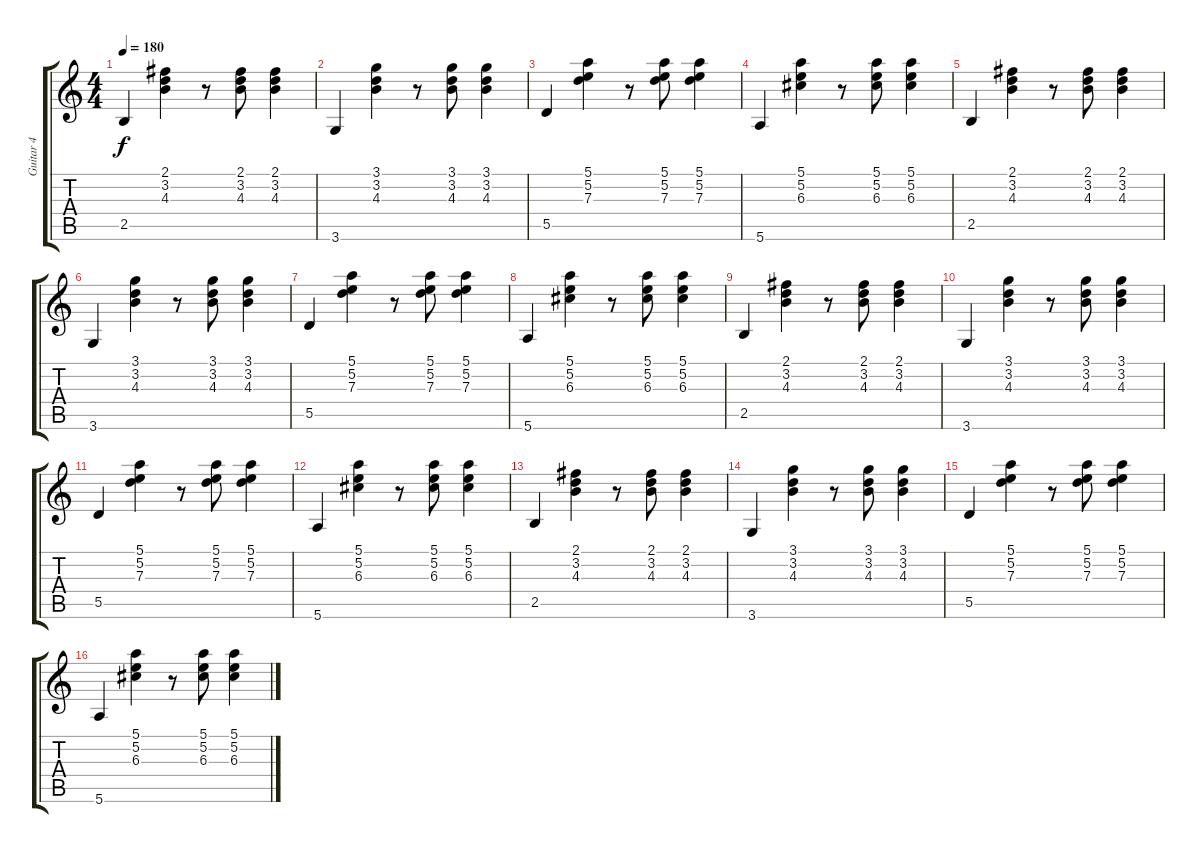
\track ("Guitar 4" "Guitar 4") {instrument acousticguitarnylon}
\staff {score tabs}
\tuning (E4 B3 G3 D3 A2 E2) {hide}
\ts (4 4)
\tempo 180
\clef g2
\ks c
2.5.4{dy f} (2.1 3.2 4.3).4 r.8 (2.1 3.2 4.3).8 (2.1 3.2 4.3).4 |
3.6.4 (3.1 3.2 4.3).4 r.8 (3.1 3.2 4.3).8 (3.1 3.2 4.3).4 |
5.5.4 (5.1 5.2 7.3).4 r.8 (5.1 5.2 7.3).8 (5.1 5.2 7.3).4 |
5.6.4 (5.1 5.2 6.3).4 r.8 (5.1 5.2 6.3).8 (5.1 5.2 6.3).4 |
2.5.4 (2.1 3.2 4.3).4 r.8 (2.1 3.2 4.3).8 (2.1 3.2 4.3).4 |
3.6.4 (3.1 3.2 4.3).4 r.8 (3.1 3.2 4.3).8 (3.1 3.2 4.3).4 |
5.5.4 (5.1 5.2 7.3).4 r.8 (5.1 5.2 7.3).8 (5.1 5.2 7.3).4 |
5.6.4 (5.1 5.2 6.3).4 r.8 (5.1 5.2 6.3).8 (5.1 5.2 6.3).4 |
2.5.4 (2.1 3.2 4.3).4 r.8 (2.1 3.2 4.3).8 (2.1 3.2 4.3).4 |
3.6.4 (3.1 3.2 4.3).4 r.8 (3.1 3.2 4.3).8 (3.1 3.2 4.3).4 |
5.5.4 (5.1 5.2 7.3).4 r.8 (5.1 5.2 7.3).8 (5.1 5.2 7.3).4 |
5.6.4 (5.1 5.2 6.3).4 r.8 (5.1 5.2 6.3).8 (5.1 5.2 6.3).4 |
2.5.4 (2.1 3.2 4.3).4 r.8 (2.1 3.2 4.3).8 (2.1 3.2 4.3).4 |
3.6.4 (3.1 3.2 4.3).4 r.8 (3.1 3.2 4.3).8 (3.1 3.2 4.3).4 |
5.5.4 (5.1 5.2 7.3).4 r.8 (5.1 5.2 7.3).8 (5.1 5.2 7.3).4 |
5.6.4 (5.1 5.2 6.3).4 r.8 (5.1 5.2 6.3).8 (5.1 5.2 6.3).4
